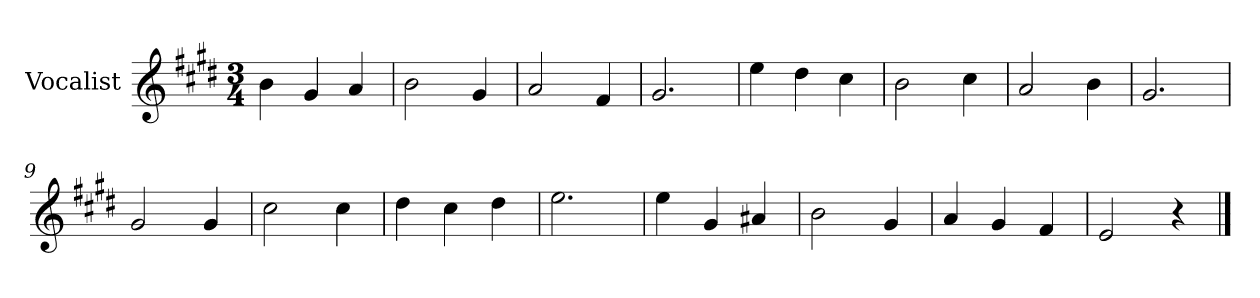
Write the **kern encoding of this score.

**kern
*part1
*staff1
*I"Vocalist
*k[f#c#g#d#]
*E:
*M3/4
=1
4b
4g#
4a
=2
2b
4g#
=3
2a
4f#
=4
2.g#
=5
4ee
4dd#
4cc#
=6
2b
4cc#
=7
2a
4b
=8
2.g#
=9
2g#
4g#
=10
2cc#
4cc#
=11
4dd#
4cc#
4dd#
=12
2.ee
=13
4ee
4g#
4a#X
=14
2b
4g#
=15
4a
4g#
4f#
=16
2e
4r
==
*-
